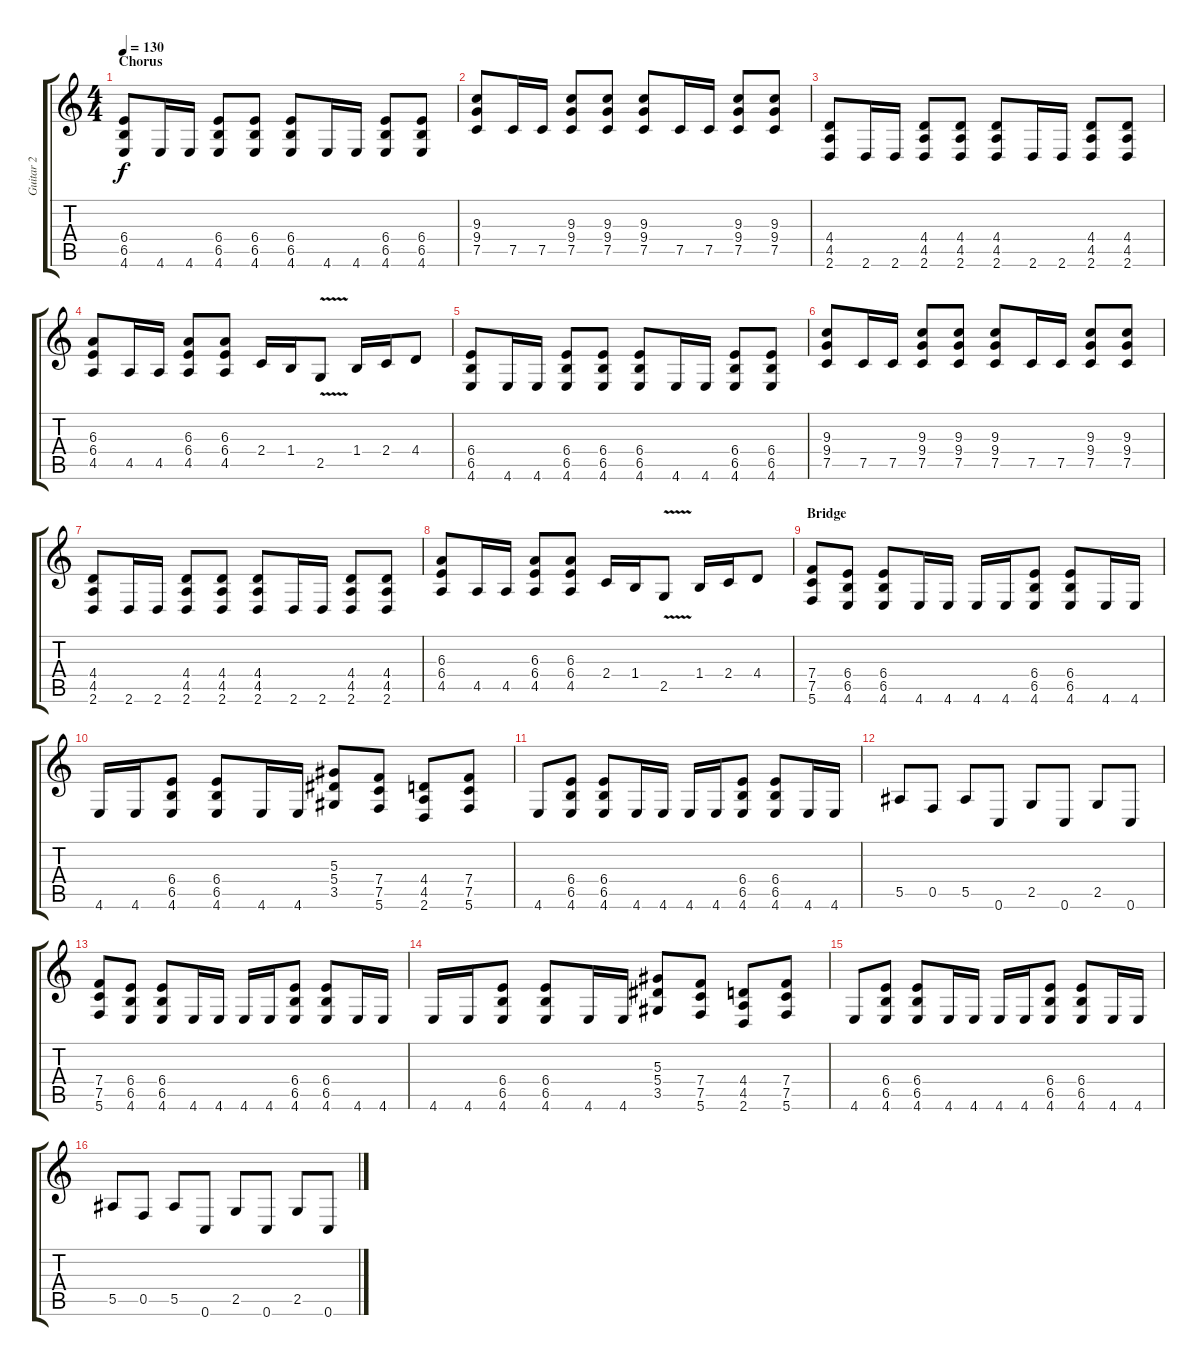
\track ("Guitar 2" "Guitar 2") {instrument distortionguitar}
\staff {score tabs}
\tuning (C4 G3 Eb3 Bb2 F2 C2) {hide}
\ts (4 4)
\section ("" "Chorus")
\tempo 130
\clef g2
\ks c
(6.4 6.5 4.6).8{dy f} 4.6.16 4.6.16 (6.4 6.5 4.6).8 (6.4 6.5 4.6).8 (6.4 6.5 4.6).8 4.6.16 4.6.16 (6.4 6.5 4.6).8 (6.4 6.5 4.6).8 |
(9.3 9.4 7.5).8 7.5.16 7.5.16 (9.3 9.4 7.5).8 (9.3 9.4 7.5).8 (9.3 9.4 7.5).8 7.5.16 7.5.16 (9.3 9.4 7.5).8 (9.3 9.4 7.5).8 |
(4.4 4.5 2.6).8 2.6.16 2.6.16 (4.4 4.5 2.6).8 (4.4 4.5 2.6).8 (4.4 4.5 2.6).8 2.6.16 2.6.16 (4.4 4.5 2.6).8 (4.4 4.5 2.6).8 |
(6.3 6.4 4.5).8 4.5.16 4.5.16 (6.3 6.4 4.5).8 (6.3 6.4 4.5).8 2.4.16 1.4.16 2.5{v}.8 1.4.16 2.4.16 4.4.8 |
(6.4 6.5 4.6).8 4.6.16 4.6.16 (6.4 6.5 4.6).8 (6.4 6.5 4.6).8 (6.4 6.5 4.6).8 4.6.16 4.6.16 (6.4 6.5 4.6).8 (6.4 6.5 4.6).8 |
(9.3 9.4 7.5).8 7.5.16 7.5.16 (9.3 9.4 7.5).8 (9.3 9.4 7.5).8 (9.3 9.4 7.5).8 7.5.16 7.5.16 (9.3 9.4 7.5).8 (9.3 9.4 7.5).8 |
(4.4 4.5 2.6).8 2.6.16 2.6.16 (4.4 4.5 2.6).8 (4.4 4.5 2.6).8 (4.4 4.5 2.6).8 2.6.16 2.6.16 (4.4 4.5 2.6).8 (4.4 4.5 2.6).8 |
(6.3 6.4 4.5).8 4.5.16 4.5.16 (6.3 6.4 4.5).8 (6.3 6.4 4.5).8 2.4.16 1.4.16 2.5{v}.8 1.4.16 2.4.16 4.4.8 |
\section ("" "Bridge")
(7.4 7.5 5.6).8 (6.4 6.5 4.6).8 (6.4 6.5 4.6).8 4.6.16 4.6.16 4.6.16 4.6.16 (6.4 6.5 4.6).8 (6.4 6.5 4.6).8 4.6.16 4.6.16 |
4.6.16 4.6.16 (6.4 6.5 4.6).8 (6.4 6.5 4.6).8 4.6.16 4.6.16 (5.3 5.4 3.5).8 (7.4 7.5 5.6).8 (4.4 4.5 2.6).8 (7.4 7.5 5.6).8 |
4.6.8 (6.4 6.5 4.6).8 (6.4 6.5 4.6).8 4.6.16 4.6.16 4.6.16 4.6.16 (6.4 6.5 4.6).8 (6.4 6.5 4.6).8 4.6.16 4.6.16 |
5.5.8 0.5.8 5.5.8 0.6.8 2.5.8 0.6.8 2.5.8 0.6.8 |
(7.4 7.5 5.6).8 (6.4 6.5 4.6).8 (6.4 6.5 4.6).8 4.6.16 4.6.16 4.6.16 4.6.16 (6.4 6.5 4.6).8 (6.4 6.5 4.6).8 4.6.16 4.6.16 |
4.6.16 4.6.16 (6.4 6.5 4.6).8 (6.4 6.5 4.6).8 4.6.16 4.6.16 (5.3 5.4 3.5).8 (7.4 7.5 5.6).8 (4.4 4.5 2.6).8 (7.4 7.5 5.6).8 |
4.6.8 (6.4 6.5 4.6).8 (6.4 6.5 4.6).8 4.6.16 4.6.16 4.6.16 4.6.16 (6.4 6.5 4.6).8 (6.4 6.5 4.6).8 4.6.16 4.6.16 |
5.5.8 0.5.8 5.5.8 0.6.8 2.5.8 0.6.8 2.5.8 0.6.8
